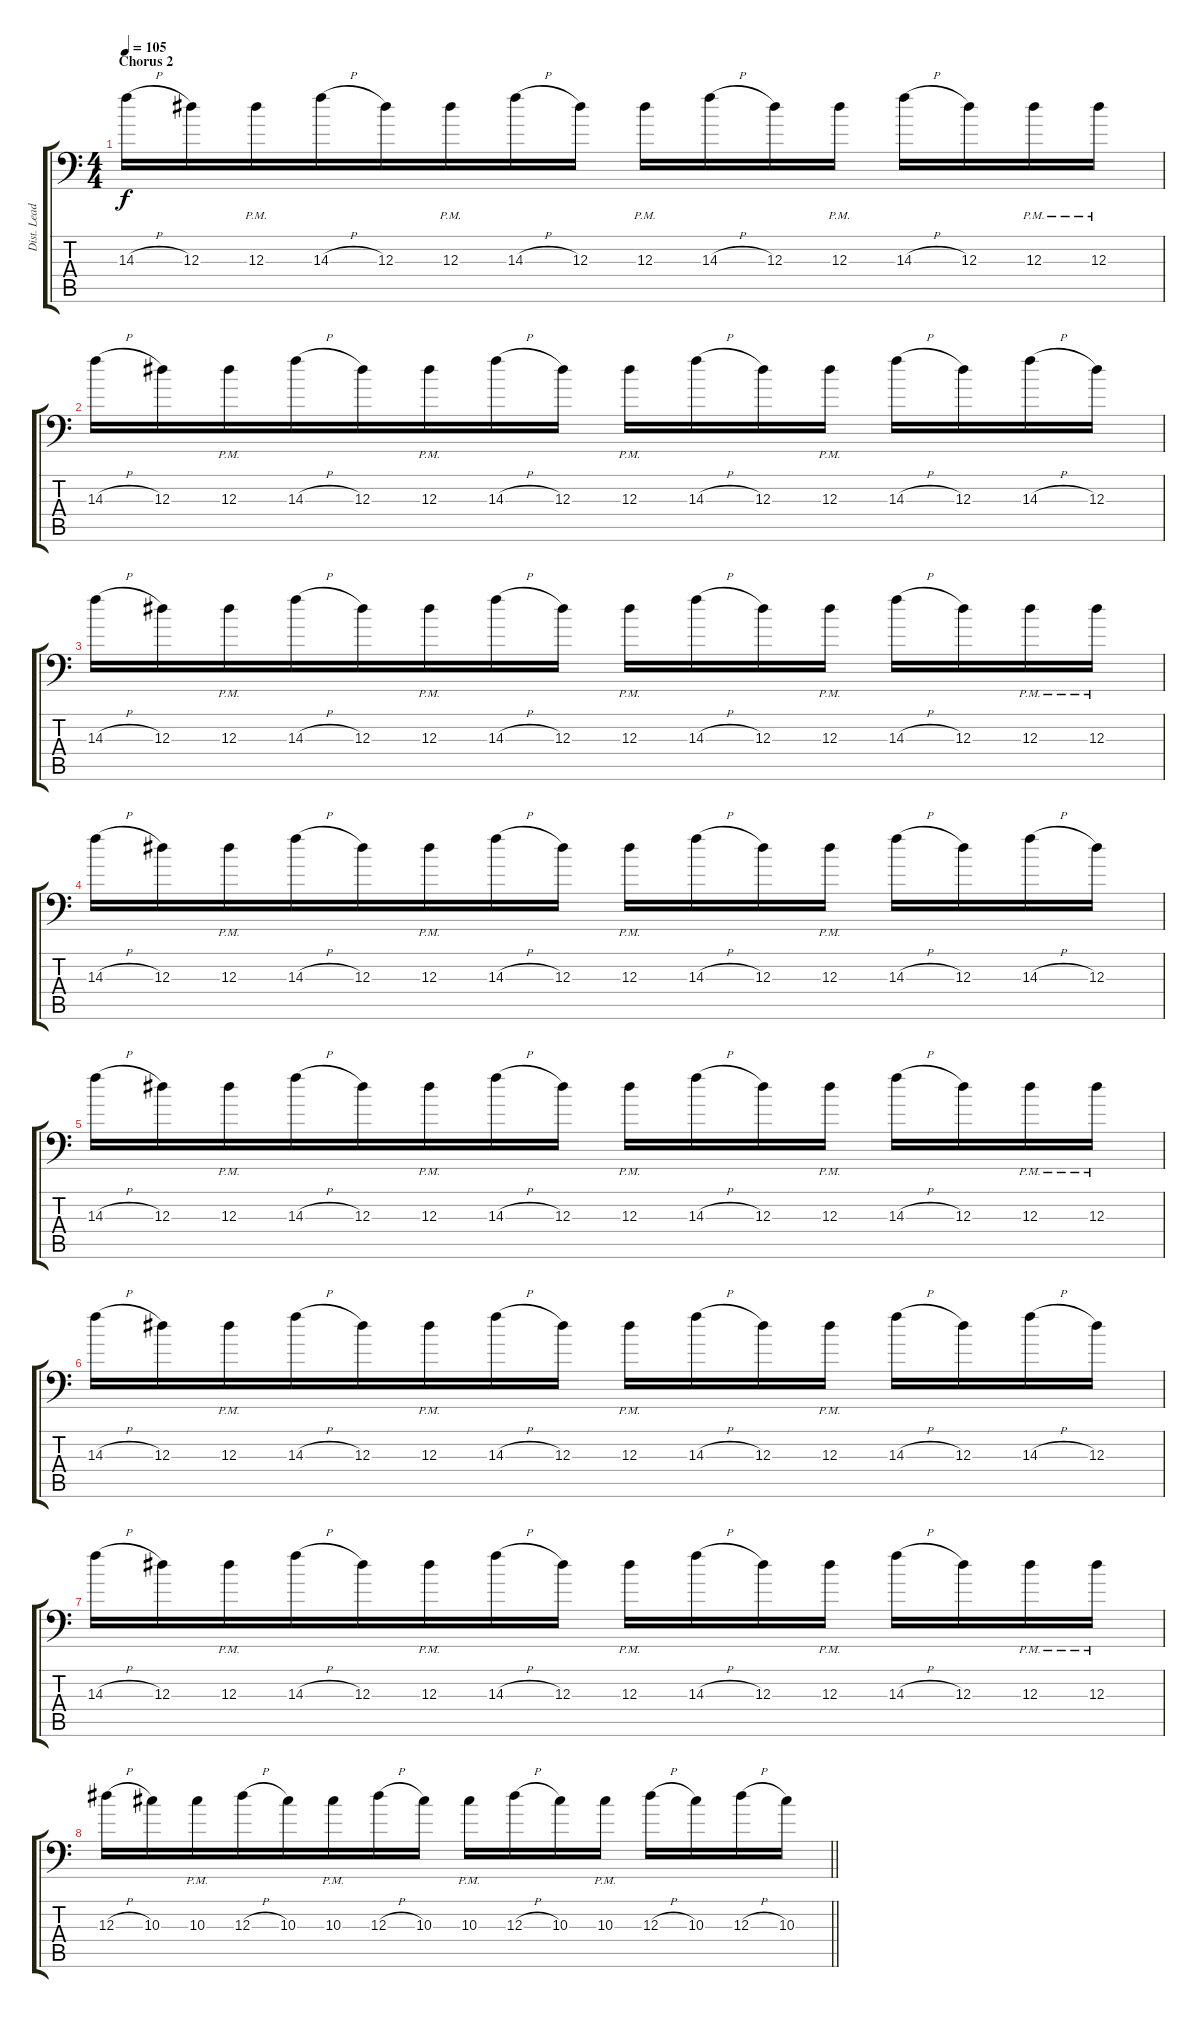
\track ("Dist. Lead Guitar 1" "Dist. Lead") {instrument distortionguitar}
\staff {score tabs}
\tuning (C4 G3 Eb3 Bb2 F2 Bb1) {hide}
\ts (4 4)
\section ("" "Chorus 2")
\tempo 105
\clef f4
\ks c
14.3{h}.16{dy f volume 11 beam merge} 12.3.16 12.3{pm}.16 14.3{h}.16{beam merge} 12.3.16 12.3{pm}.16 14.3{h}.16{beam merge} 12.3.16 12.3{pm}.16{beam merge} 14.3{h}.16{beam merge} 12.3.16 12.3{pm}.16 14.3{h}.16{beam merge} 12.3.16 12.3{pm}.16{beam merge} 12.3{pm}.16 |
14.3{h}.16{beam merge} 12.3.16 12.3{pm}.16 14.3{h}.16{beam merge} 12.3.16 12.3{pm}.16 14.3{h}.16{beam merge} 12.3.16 12.3{pm}.16{beam merge} 14.3{h}.16{beam merge} 12.3.16 12.3{pm}.16 14.3{h}.16{beam merge} 12.3.16 14.3{h}.16{beam merge} 12.3.16 |
14.3{h}.16{beam merge} 12.3.16 12.3{pm}.16 14.3{h}.16{beam merge} 12.3.16 12.3{pm}.16 14.3{h}.16{beam merge} 12.3.16 12.3{pm}.16{beam merge} 14.3{h}.16{beam merge} 12.3.16 12.3{pm}.16 14.3{h}.16{beam merge} 12.3.16 12.3{pm}.16{beam merge} 12.3{pm}.16 |
14.3{h}.16{beam merge} 12.3.16 12.3{pm}.16 14.3{h}.16{beam merge} 12.3.16 12.3{pm}.16 14.3{h}.16{beam merge} 12.3.16 12.3{pm}.16{beam merge} 14.3{h}.16{beam merge} 12.3.16 12.3{pm}.16 14.3{h}.16{beam merge} 12.3.16 14.3{h}.16{beam merge} 12.3.16 |
14.3{h}.16{beam merge} 12.3.16 12.3{pm}.16 14.3{h}.16{beam merge} 12.3.16 12.3{pm}.16 14.3{h}.16{beam merge} 12.3.16 12.3{pm}.16{beam merge} 14.3{h}.16{beam merge} 12.3.16 12.3{pm}.16 14.3{h}.16{beam merge} 12.3.16 12.3{pm}.16{beam merge} 12.3{pm}.16 |
14.3{h}.16{beam merge} 12.3.16 12.3{pm}.16 14.3{h}.16{beam merge} 12.3.16 12.3{pm}.16 14.3{h}.16{beam merge} 12.3.16 12.3{pm}.16{beam merge} 14.3{h}.16{beam merge} 12.3.16 12.3{pm}.16 14.3{h}.16{beam merge} 12.3.16 14.3{h}.16{beam merge} 12.3.16 |
14.3{h}.16{beam merge} 12.3.16 12.3{pm}.16 14.3{h}.16{beam merge} 12.3.16 12.3{pm}.16 14.3{h}.16{beam merge} 12.3.16 12.3{pm}.16{beam merge} 14.3{h}.16{beam merge} 12.3.16 12.3{pm}.16 14.3{h}.16{beam merge} 12.3.16 12.3{pm}.16{beam merge} 12.3{pm}.16 |
\barLineRight lightlight
12.3{h}.16{beam merge} 10.3.16 10.3{pm}.16 12.3{h}.16{beam merge} 10.3.16 10.3{pm}.16 12.3{h}.16{beam merge} 10.3.16 10.3{pm}.16{beam merge} 12.3{h}.16{beam merge} 10.3.16 10.3{pm}.16 12.3{h}.16{beam merge} 10.3.16 12.3{h}.16{beam merge} 10.3.16
